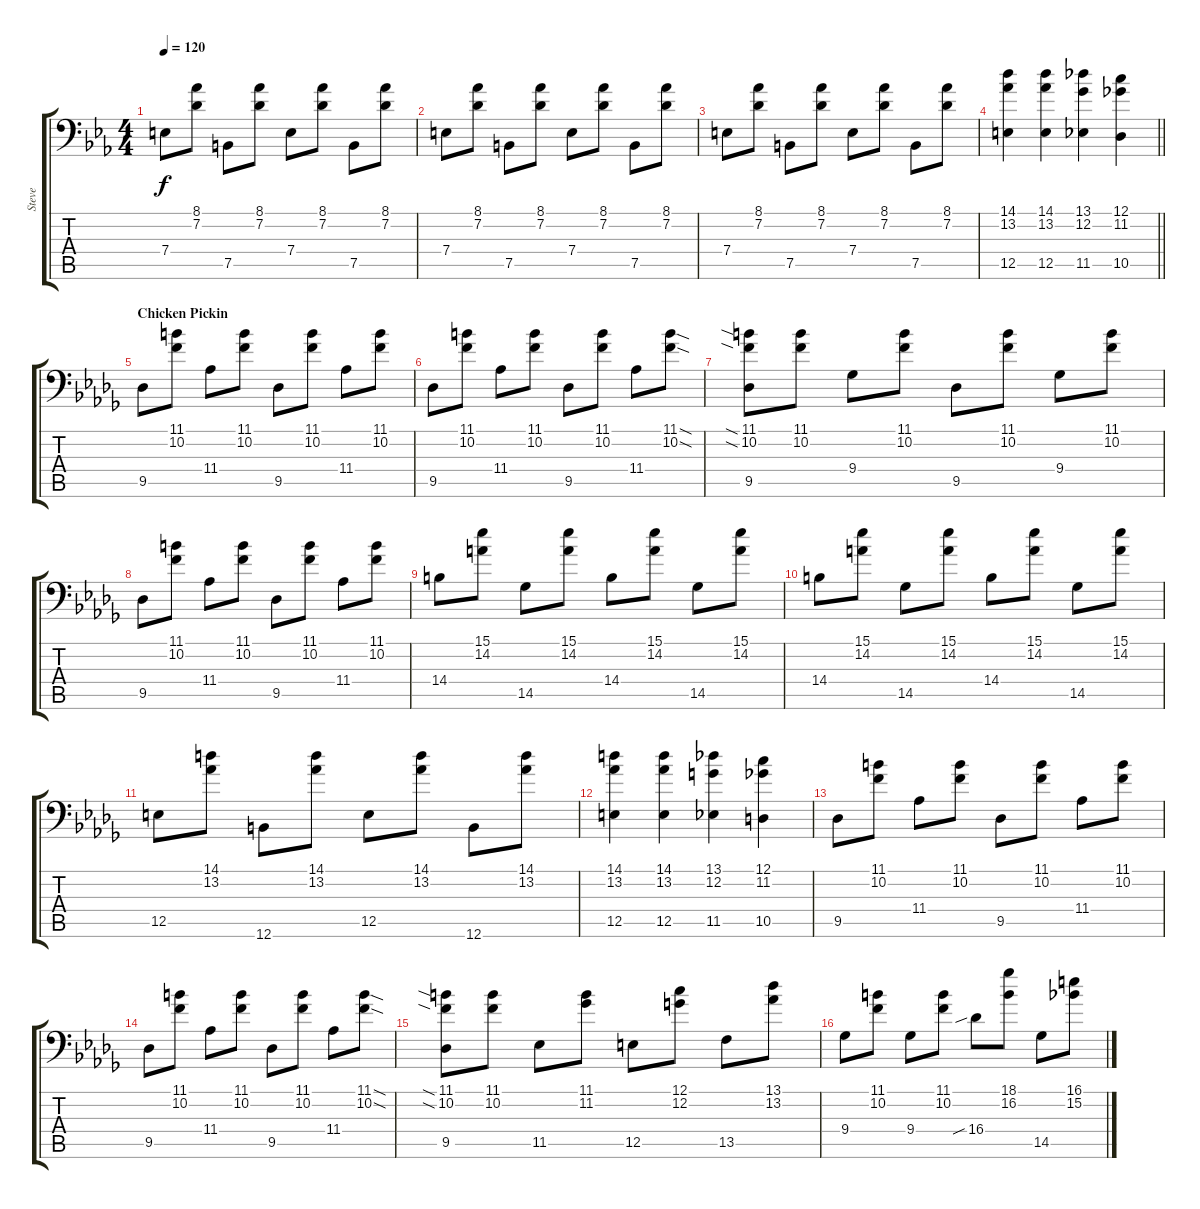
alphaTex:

\track ("Steve" "Steve") {instrument electricbassfinger}
\staff {score tabs}
\tuning (C3 G2 D2 A1 E1 B0) {hide}
\ts (4 4)
\tempo 120
\clef f4
\ks eb
7.4.8{dy f} (8.1 7.2).8 7.5.8 (8.1 7.2).8 7.4.8 (8.1 7.2).8 7.5.8 (8.1 7.2).8 |
7.4.8 (8.1 7.2).8 7.5.8 (8.1 7.2).8 7.4.8 (8.1 7.2).8 7.5.8 (8.1 7.2).8 |
7.4.8 (8.1 7.2).8 7.5.8 (8.1 7.2).8 7.4.8 (8.1 7.2).8 7.5.8 (8.1 7.2).8 |
\barLineRight lightlight
(14.1 13.2 12.5).4 (14.1 13.2 12.5).4 (13.1 12.2 11.5).4 (12.1 11.2 10.5).4 |
\section ("" "Chicken Pickin")
\ks db
9.5.8 (11.1 10.2).8 11.4.8 (11.1 10.2).8 9.5.8 (11.1 10.2).8 11.4.8 (11.1 10.2).8 |
9.5.8 (11.1 10.2).8 11.4.8 (11.1 10.2).8 9.5.8 (11.1 10.2).8 11.4.8 (11.1{sod} 10.2{sod}).8 |
(11.1{sia} 10.2{sia} 9.5).8 (11.1 10.2).8 9.4.8 (11.1 10.2).8 9.5.8 (11.1 10.2).8 9.4.8 (11.1 10.2).8 |
9.5.8 (11.1 10.2).8 11.4.8 (11.1 10.2).8 9.5.8 (11.1 10.2).8 11.4.8 (11.1 10.2).8 |
14.4.8 (15.1 14.2).8 14.5.8 (15.1 14.2).8 14.4.8 (15.1 14.2).8 14.5.8 (15.1 14.2).8 |
14.4.8 (15.1 14.2).8 14.5.8 (15.1 14.2).8 14.4.8 (15.1 14.2).8 14.5.8 (15.1 14.2).8 |
12.5.8 (14.1 13.2).8 12.6.8 (14.1 13.2).8 12.5.8 (14.1 13.2).8 12.6.8 (14.1 13.2).8 |
(14.1 13.2 12.5).4 (14.1 13.2 12.5).4 (13.1 12.2 11.5).4 (12.1 11.2 10.5).4 |
9.5.8 (11.1 10.2).8 11.4.8 (11.1 10.2).8 9.5.8 (11.1 10.2).8 11.4.8 (11.1 10.2).8 |
9.5.8 (11.1 10.2).8 11.4.8 (11.1 10.2).8 9.5.8 (11.1 10.2).8 11.4.8 (11.1{sod} 10.2{sod}).8 |
(11.1{sia} 10.2{sia} 9.5).8 (11.1 10.2).8 11.5.8 (11.1 11.2).8 12.5.8 (12.1 12.2).8 13.5.8 (13.1 13.2).8 |
9.4.8 (11.1 10.2).8 9.4.8 (11.1 10.2).8 16.4{sib}.8 (18.1 16.2).8 14.5.8 (16.1 15.2).8
